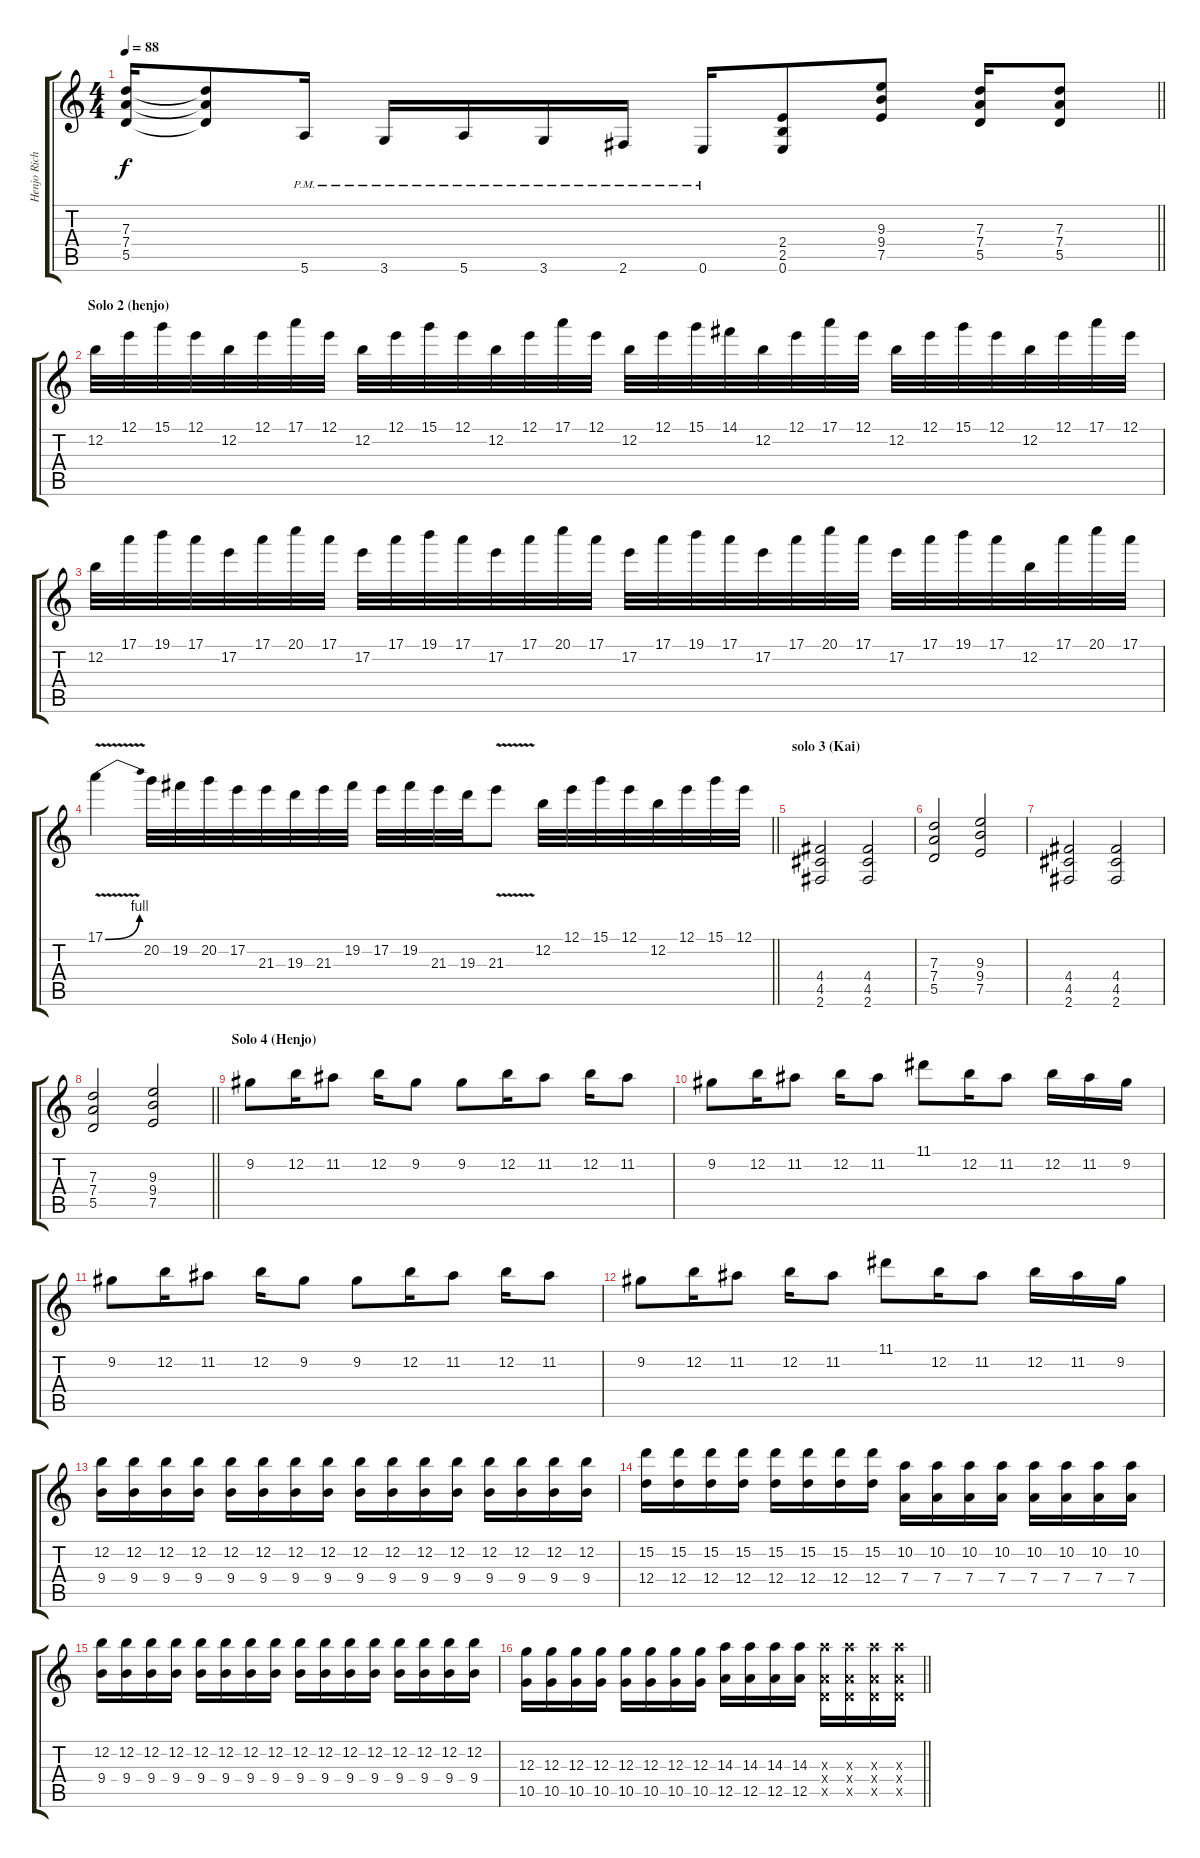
\track ("Henjo Richter" "Henjo Rich") {instrument distortionguitar}
\staff {score tabs}
\tuning (E4 B3 G3 D3 A2 E2) {hide}
\ts (4 4)
\tempo 88
\clef g2
\barLineRight lightlight
\ks c
(7.3{t} 7.4{t} 5.5{t}).16{dy f} (7.3{t} 7.4{t} 5.5{t}).8 5.6{pm}.16 3.6{pm}.16 5.6{pm}.16 3.6{pm}.16 2.6{pm}.16 0.6{pm}.16 (2.4 2.5 0.6).8 (9.3 9.4 7.5).8 (7.3 7.4 5.5).16 (7.3 7.4 5.5).8 |
\section ("" "Solo 2 (henjo)")
12.2.32 12.1.32 15.1.32 12.1.32 12.2.32 12.1.32 17.1.32 12.1.32 12.2.32 12.1.32 15.1.32 12.1.32 12.2.32 12.1.32 17.1.32 12.1.32 12.2.32 12.1.32 15.1.32 14.1.32 12.2.32 12.1.32 17.1.32 12.1.32 12.2.32 12.1.32 15.1.32 12.1.32 12.2.32 12.1.32 17.1.32 12.1.32 |
12.2.32 17.1.32 19.1.32 17.1.32 17.2.32 17.1.32 20.1.32 17.1.32 17.2.32 17.1.32 19.1.32 17.1.32 17.2.32 17.1.32 20.1.32 17.1.32 17.2.32 17.1.32 19.1.32 17.1.32 17.2.32 17.1.32 20.1.32 17.1.32 17.2.32 17.1.32 19.1.32 17.1.32 12.2.32 17.1.32 20.1.32 17.1.32 |
\barLineRight lightlight
17.1{be (bend 0 0 60 4) v}.4 20.2.32 19.2.32 20.2.32 17.2.32 21.3.32 19.3.32 21.3.32 19.2.32 17.2.32 19.2.32 21.3.32 19.3.32 21.3{v}.8 12.2.32 12.1.32 15.1.32 12.1.32 12.2.32 12.1.32 15.1.32 12.1.32 |
\section ("" "solo 3 (Kai)")
(4.4 4.5 2.6).2 (4.4 4.5 2.6).2 |
(7.3 7.4 5.5).2 (9.3 9.4 7.5).2 |
(4.4 4.5 2.6).2 (4.4 4.5 2.6).2 |
\barLineRight lightlight
(7.3 7.4 5.5).2 (9.3 9.4 7.5).2 |
\section ("" "Solo 4 (Henjo)")
9.2.8 12.2.16 11.2.8 12.2.16 9.2.8 9.2.8 12.2.16 11.2.8 12.2.16 11.2.8 |
9.2.8 12.2.16 11.2.8 12.2.16 11.2.8 11.1.8 12.2.16 11.2.8 12.2.16 11.2.16 9.2.16 |
9.2.8 12.2.16 11.2.8 12.2.16 9.2.8 9.2.8 12.2.16 11.2.8 12.2.16 11.2.8 |
9.2.8 12.2.16 11.2.8 12.2.16 11.2.8 11.1.8 12.2.16 11.2.8 12.2.16 11.2.16 9.2.16 |
(12.2 9.4).16 (12.2 9.4).16 (12.2 9.4).16 (12.2 9.4).16 (12.2 9.4).16 (12.2 9.4).16 (12.2 9.4).16 (12.2 9.4).16 (12.2 9.4).16 (12.2 9.4).16 (12.2 9.4).16 (12.2 9.4).16 (12.2 9.4).16 (12.2 9.4).16 (12.2 9.4).16 (12.2 9.4).16 |
(15.2 12.4).16 (15.2 12.4).16 (15.2 12.4).16 (15.2 12.4).16 (15.2 12.4).16 (15.2 12.4).16 (15.2 12.4).16 (15.2 12.4).16 (10.2 7.4).16 (10.2 7.4).16 (10.2 7.4).16 (10.2 7.4).16 (10.2 7.4).16 (10.2 7.4).16 (10.2 7.4).16 (10.2 7.4).16 |
(12.2 9.4).16 (12.2 9.4).16 (12.2 9.4).16 (12.2 9.4).16 (12.2 9.4).16 (12.2 9.4).16 (12.2 9.4).16 (12.2 9.4).16 (12.2 9.4).16 (12.2 9.4).16 (12.2 9.4).16 (12.2 9.4).16 (12.2 9.4).16 (12.2 9.4).16 (12.2 9.4).16 (12.2 9.4).16 |
\barLineRight lightlight
(12.3 10.5).16 (12.3 10.5).16 (12.3 10.5).16 (12.3 10.5).16 (12.3 10.5).16 (12.3 10.5).16 (12.3 10.5).16 (12.3 10.5).16 (14.3 12.5).16 (14.3 12.5).16 (14.3 12.5).16 (14.3 12.5).16 (14.3{x} 0.4{x} 12.5{x}).16 (14.3{x} 0.4{x} 12.5{x}).16 (14.3{x} 0.4{x} 12.5{x}).16 (14.3{x} 0.4{x} 12.5{x}).16
